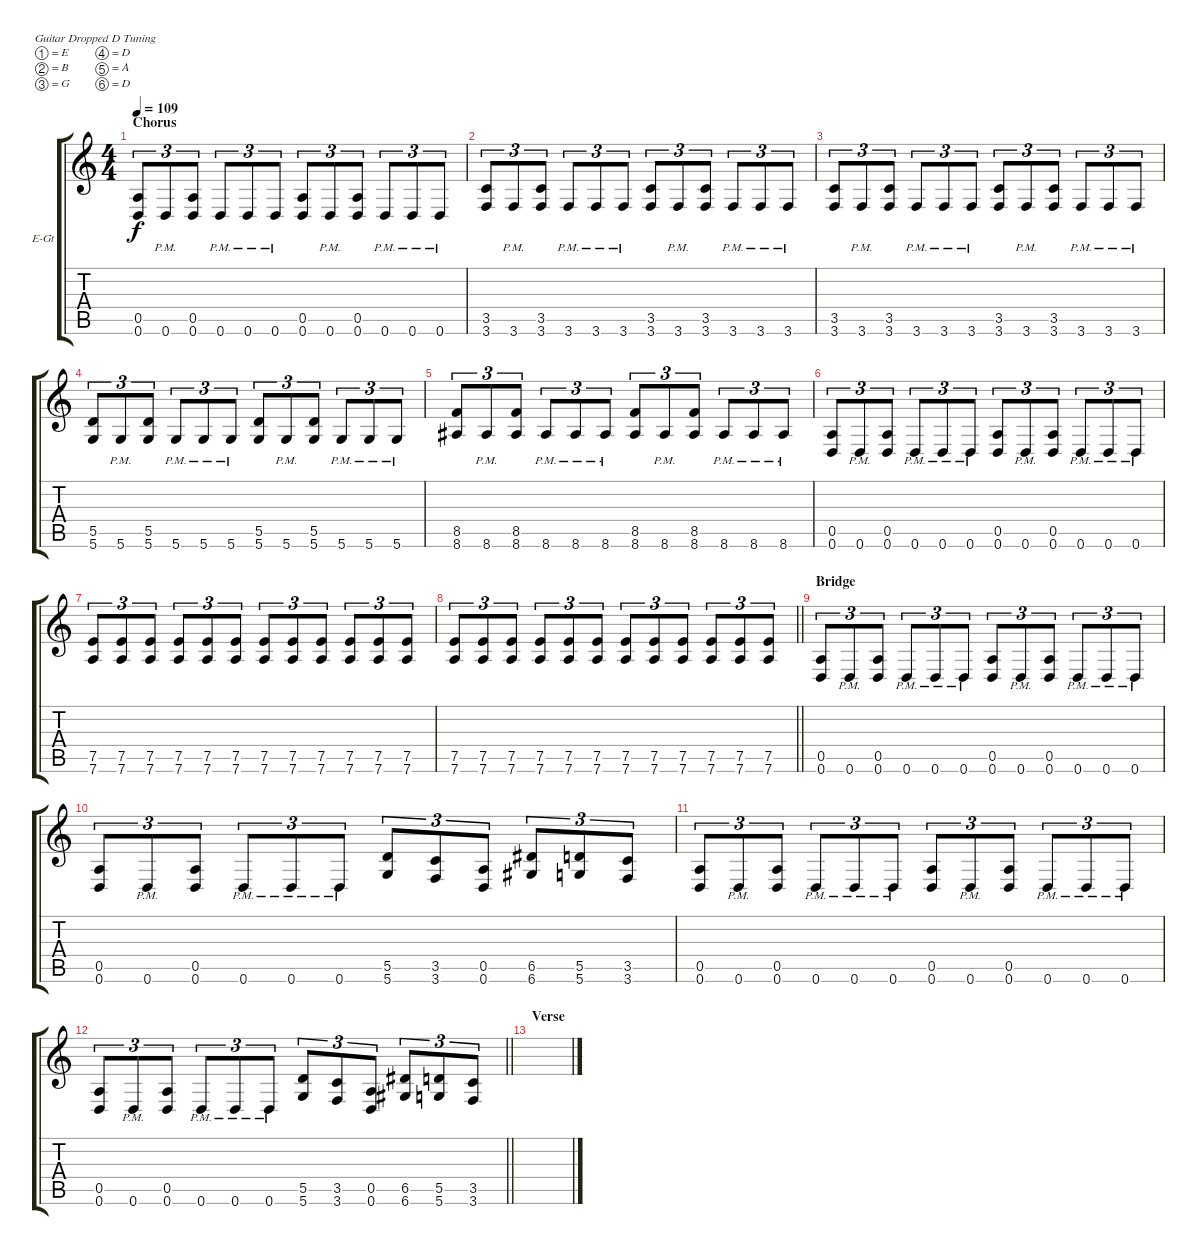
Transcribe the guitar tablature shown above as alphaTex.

\bracketExtendMode groupsimilarinstruments
\firstSystemTrackNameOrientation horizontal
\otherSystemsTrackNameOrientation horizontal
\track ("Guitar 1" "E-Gt") {instrument distortionguitar}
\staff {score tabs}
\tuning (E4 B3 G3 D3 A2 D2)
\ts (4 4)
\section ("" "Chorus")
\tempo 109
\clef g2
\ks c
(0.5 0.6).8{tu (3 2) dy f} 0.6{pm}.8{tu (3 2)} (0.5 0.6).8{tu (3 2)} 0.6{pm}.8{tu (3 2)} 0.6{pm}.8{tu (3 2)} 0.6{pm}.8{tu (3 2)} (0.5 0.6).8{tu (3 2)} 0.6{pm}.8{tu (3 2)} (0.5 0.6).8{tu (3 2)} 0.6{pm}.8{tu (3 2)} 0.6{pm}.8{tu (3 2)} 0.6{pm}.8{tu (3 2)} |
(3.5 3.6).8{tu (3 2)} 3.6{pm}.8{tu (3 2)} (3.5 3.6).8{tu (3 2)} 3.6{pm}.8{tu (3 2)} 3.6{pm}.8{tu (3 2)} 3.6{pm}.8{tu (3 2)} (3.5 3.6).8{tu (3 2)} 3.6{pm}.8{tu (3 2)} (3.5 3.6).8{tu (3 2)} 3.6{pm}.8{tu (3 2)} 3.6{pm}.8{tu (3 2)} 3.6{pm}.8{tu (3 2)} |
(3.5 3.6).8{tu (3 2)} 3.6{pm}.8{tu (3 2)} (3.5 3.6).8{tu (3 2)} 3.6{pm}.8{tu (3 2)} 3.6{pm}.8{tu (3 2)} 3.6{pm}.8{tu (3 2)} (3.5 3.6).8{tu (3 2)} 3.6{pm}.8{tu (3 2)} (3.5 3.6).8{tu (3 2)} 3.6{pm}.8{tu (3 2)} 3.6{pm}.8{tu (3 2)} 3.6{pm}.8{tu (3 2)} |
(5.5 5.6).8{tu (3 2)} 5.6{pm}.8{tu (3 2)} (5.5 5.6).8{tu (3 2)} 5.6{pm}.8{tu (3 2)} 5.6{pm}.8{tu (3 2)} 5.6{pm}.8{tu (3 2)} (5.5 5.6).8{tu (3 2)} 5.6{pm}.8{tu (3 2)} (5.5 5.6).8{tu (3 2)} 5.6{pm}.8{tu (3 2)} 5.6{pm}.8{tu (3 2)} 5.6{pm}.8{tu (3 2)} |
(8.5 8.6).8{tu (3 2)} 8.6{pm}.8{tu (3 2)} (8.5 8.6).8{tu (3 2)} 8.6{pm}.8{tu (3 2)} 8.6{pm}.8{tu (3 2)} 8.6{pm}.8{tu (3 2)} (8.5 8.6).8{tu (3 2)} 8.6{pm}.8{tu (3 2)} (8.5 8.6).8{tu (3 2)} 8.6{pm}.8{tu (3 2)} 8.6{pm}.8{tu (3 2)} 8.6{pm}.8{tu (3 2)} |
(0.5 0.6).8{tu (3 2)} 0.6{pm}.8{tu (3 2)} (0.5 0.6).8{tu (3 2)} 0.6{pm}.8{tu (3 2)} 0.6{pm}.8{tu (3 2)} 0.6{pm}.8{tu (3 2)} (0.5 0.6).8{tu (3 2)} 0.6{pm}.8{tu (3 2)} (0.5 0.6).8{tu (3 2)} 0.6{pm}.8{tu (3 2)} 0.6{pm}.8{tu (3 2)} 0.6{pm}.8{tu (3 2)} |
(7.5 7.6).8{tu (3 2)} (7.5 7.6).8{tu (3 2)} (7.5 7.6).8{tu (3 2)} (7.5 7.6).8{tu (3 2)} (7.5 7.6).8{tu (3 2)} (7.5 7.6).8{tu (3 2)} (7.5 7.6).8{tu (3 2)} (7.5 7.6).8{tu (3 2)} (7.5 7.6).8{tu (3 2)} (7.5 7.6).8{tu (3 2)} (7.5 7.6).8{tu (3 2)} (7.5 7.6).8{tu (3 2)} |
\barLineRight lightlight
(7.5 7.6).8{tu (3 2)} (7.5 7.6).8{tu (3 2)} (7.5 7.6).8{tu (3 2)} (7.5 7.6).8{tu (3 2)} (7.5 7.6).8{tu (3 2)} (7.5 7.6).8{tu (3 2)} (7.5 7.6).8{tu (3 2)} (7.5 7.6).8{tu (3 2)} (7.5 7.6).8{tu (3 2)} (7.5 7.6).8{tu (3 2)} (7.5 7.6).8{tu (3 2)} (7.5 7.6).8{tu (3 2)} |
\section ("" "Bridge")
(0.5 0.6).8{tu (3 2)} 0.6{pm}.8{tu (3 2)} (0.5 0.6).8{tu (3 2)} 0.6{pm}.8{tu (3 2)} 0.6{pm}.8{tu (3 2)} 0.6{pm}.8{tu (3 2)} (0.5 0.6).8{tu (3 2)} 0.6{pm}.8{tu (3 2)} (0.5 0.6).8{tu (3 2)} 0.6{pm}.8{tu (3 2)} 0.6{pm}.8{tu (3 2)} 0.6{pm}.8{tu (3 2)} |
(0.5 0.6).8{tu (3 2)} 0.6{pm}.8{tu (3 2)} (0.5 0.6).8{tu (3 2)} 0.6{pm}.8{tu (3 2)} 0.6{pm}.8{tu (3 2)} 0.6{pm}.8{tu (3 2)} (5.5 5.6).8{tu (3 2)} (3.5 3.6).8{tu (3 2)} (0.5 0.6).8{tu (3 2)} (6.5 6.6).8{tu (3 2)} (5.5 5.6).8{tu (3 2)} (3.5 3.6).8{tu (3 2)} |
(0.5 0.6).8{tu (3 2)} 0.6{pm}.8{tu (3 2)} (0.5 0.6).8{tu (3 2)} 0.6{pm}.8{tu (3 2)} 0.6{pm}.8{tu (3 2)} 0.6{pm}.8{tu (3 2)} (0.5 0.6).8{tu (3 2)} 0.6{pm}.8{tu (3 2)} (0.5 0.6).8{tu (3 2)} 0.6{pm}.8{tu (3 2)} 0.6{pm}.8{tu (3 2)} 0.6{pm}.8{tu (3 2)} |
\barLineRight lightlight
(0.5 0.6).8{tu (3 2)} 0.6{pm}.8{tu (3 2)} (0.5 0.6).8{tu (3 2)} 0.6{pm}.8{tu (3 2)} 0.6{pm}.8{tu (3 2)} 0.6{pm}.8{tu (3 2)} (5.5 5.6).8{tu (3 2)} (3.5 3.6).8{tu (3 2)} (0.5 0.6).8{tu (3 2)} (6.5 6.6).8{tu (3 2)} (5.5 5.6).8{tu (3 2)} (3.5 3.6).8{tu (3 2)} |
\section ("" "Verse")
